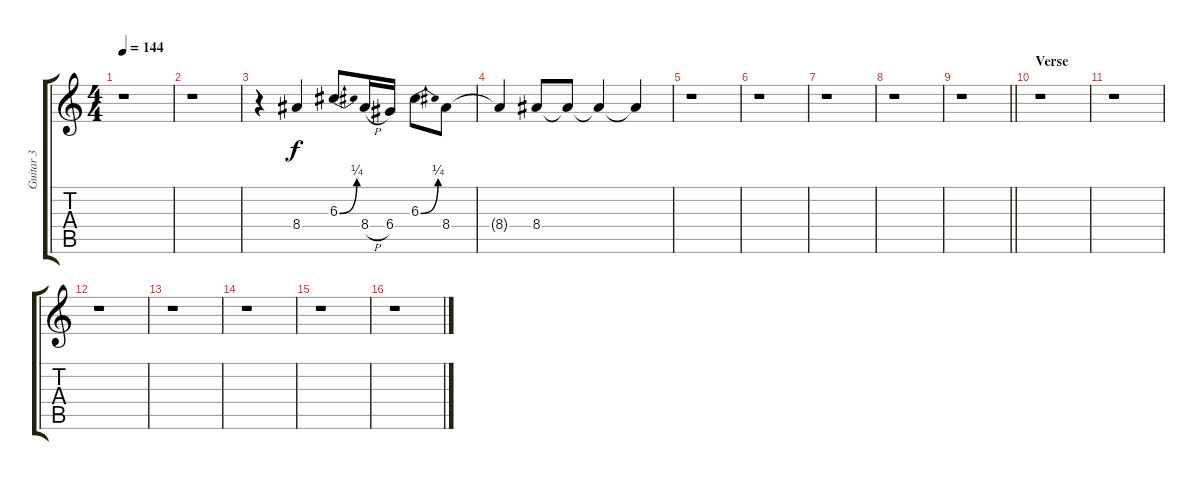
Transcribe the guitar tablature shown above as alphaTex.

\track ("Guitar 3" "Guitar 3") {instrument distortionguitar}
\staff {score tabs}
\tuning (E4 B3 G3 D3 A2 E2) {hide}
\ts (4 4)
\tempo 144
\clef g2
\ks c
r.1{dy f} |
r.1 |
r.4 8.4.4 6.3{be (bend 0 0 60 1)}.8 8.4{h}.16 6.4.16 6.3{be (bend 0 0 60 1)}.8 8.4.8 |
8.4{t}.4 8.4.8 8.4{t}.8 8.4{t}.4 8.4{t}.4 |
r.1 |
r.1 |
r.1 |
r.1 |
\barLineRight lightlight
r.1 |
\section ("" "Verse")
r.1 |
r.1 |
r.1 |
r.1 |
r.1 |
r.1 |
r.1
